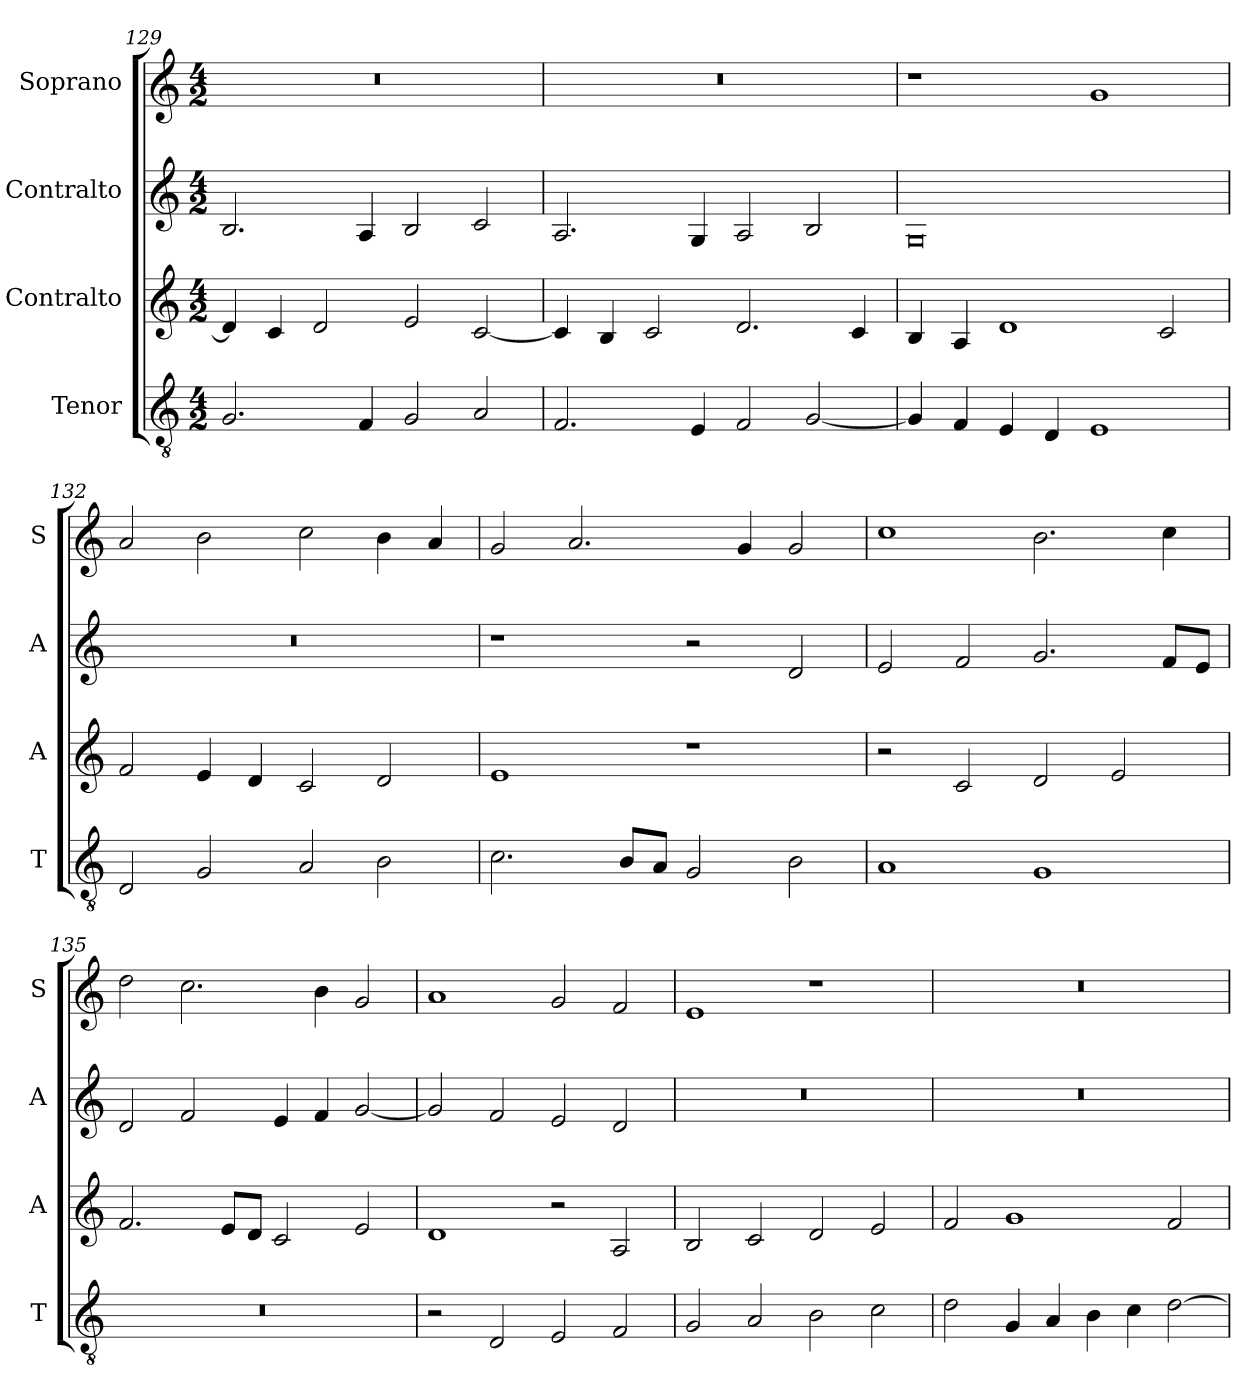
**kern	**kern	**kern	**kern
*part4	*part3	*part2	*part1
*staff4	*staff3	*staff2	*staff1
*I"Tenor	*I"Contralto	*I"Contralto	*I"Soprano
*I'T	*I'A	*I'A	*I'S
*clefGv2	*clefG2	*clefG2	*clefG2
*k[]	*k[]	*k[]	*k[]
*G:mix	*G:mix	*G:mix	*G:mix
*M4/2	*M4/2	*M4/2	*M4/2
=129	=129	=129	=129
2.G	4d]	2.B	0r
.	4c	.	.
.	2d	.	.
4F	.	4A	.
2G	2e	2B	.
2A	[2c	2c	.
=130	=130	=130	=130
2.F	4c]	2.A	0r
.	4B	.	.
.	2c	.	.
4E	.	4G	.
2F	2.d	2A	.
[2G	.	2B	.
.	4c	.	.
=131	=131	=131	=131
4G]	4B	0G	1r
4F	4A	.	.
4E	1d	.	.
4D	.	.	.
1E	.	.	1g
.	2c	.	.
=132	=132	=132	=132
2D	2f	0r	2a
2G	4e	.	2b
.	4d	.	.
2A	2c	.	2cc
2B	2d	.	4b
.	.	.	4a
=133	=133	=133	=133
2.c	1e	1r	2g
.	.	.	2.a
8B/L	.	.	.
8A/J	.	.	.
2G	1r	2r	.
.	.	.	4g
2B	.	2d	2g
=134	=134	=134	=134
1A	2r	2e	1cc
.	2c	2f	.
1G	2d	2.g	2.b
.	2e	.	.
.	.	8f/L	4cc
.	.	8e/J	.
=135	=135	=135	=135
0r	2.f	2d	2dd
.	.	2f	2.cc
.	8e/L	.	.
.	8d/J	.	.
.	2c	4e	.
.	.	4f	4b
.	2e	[2g	2g
=136	=136	=136	=136
2r	1d	2g]	1a
2D	.	2f	.
2E	2r	2e	2g
2F	2A	2d	2f
=137	=137	=137	=137
2G	2B	0r	1e
2A	2c	.	.
2B	2d	.	1r
2c	2e	.	.
=138	=138	=138	=138
2d	2f	0r	0r
4G	1g	.	.
4A	.	.	.
4B	.	.	.
4c	.	.	.
[2d	2f	.	.
=	=	=	=
*-	*-	*-	*-
